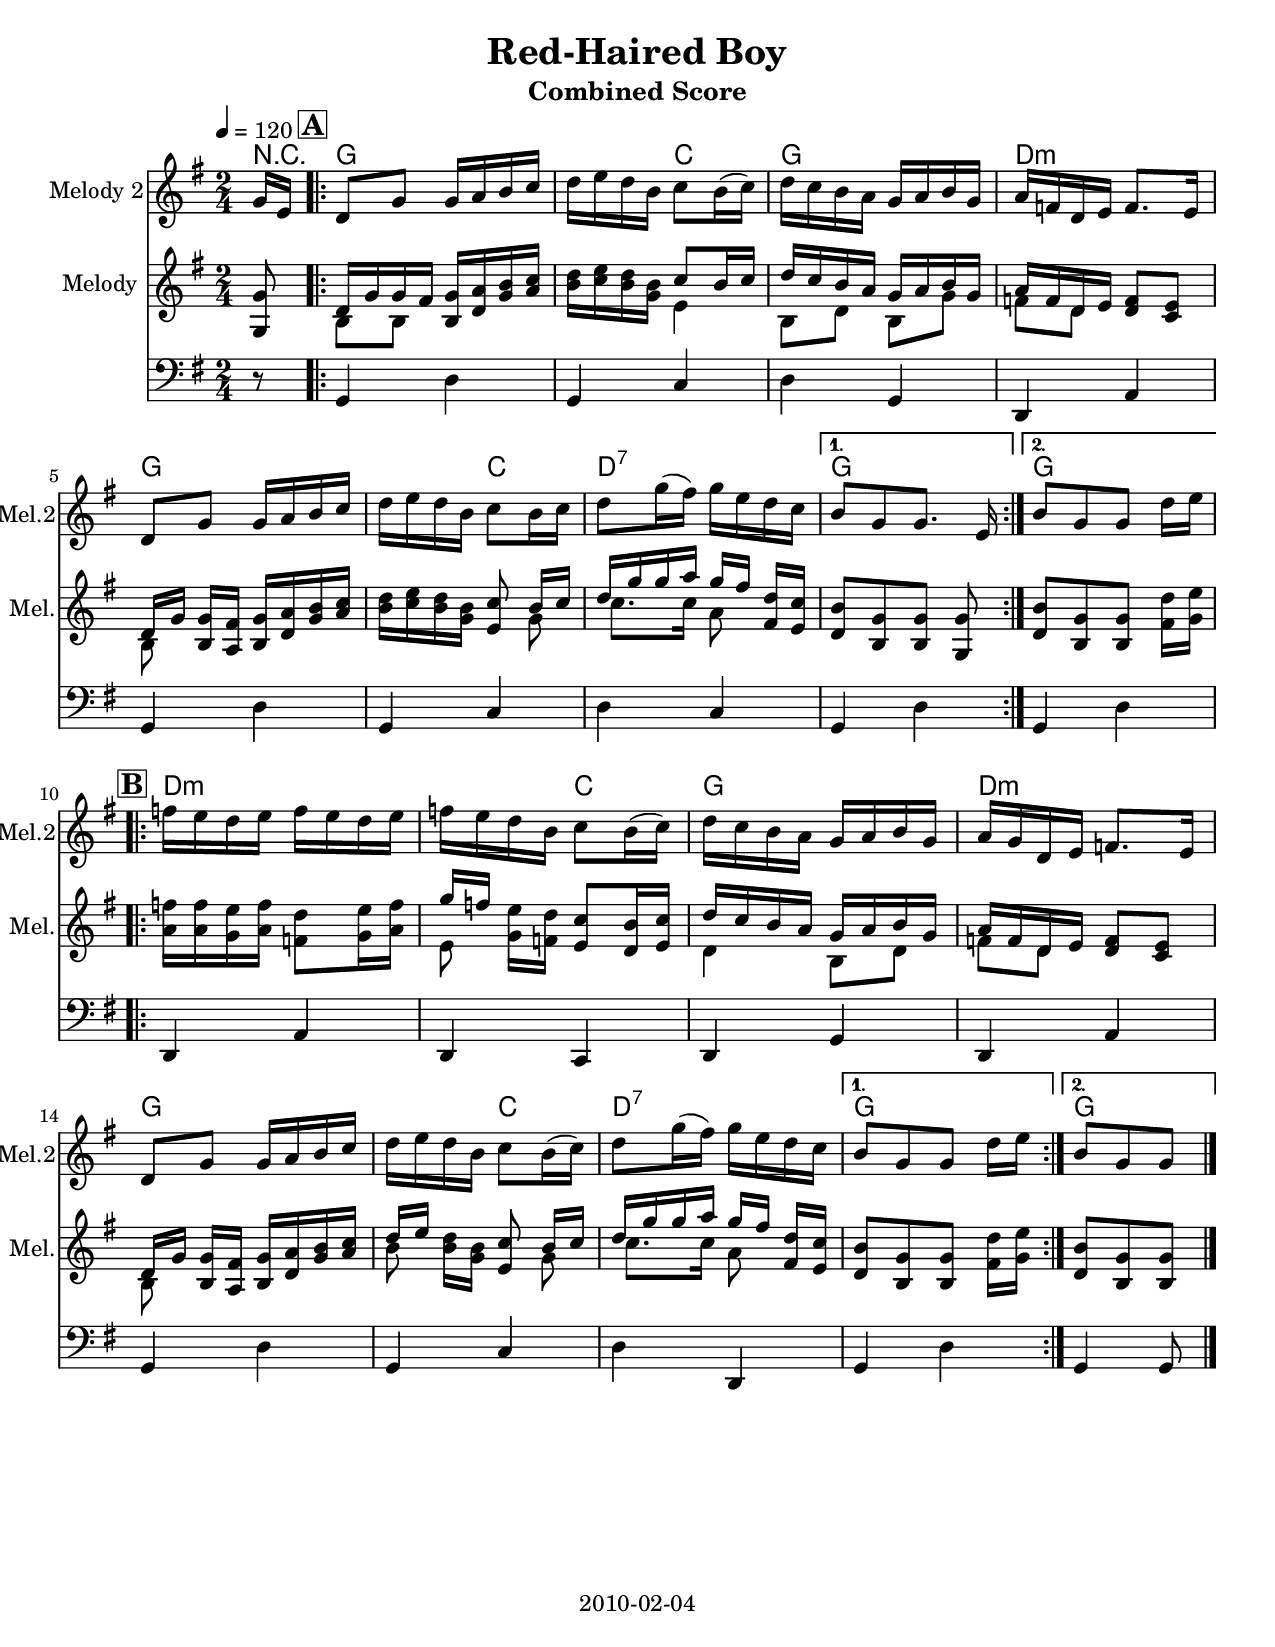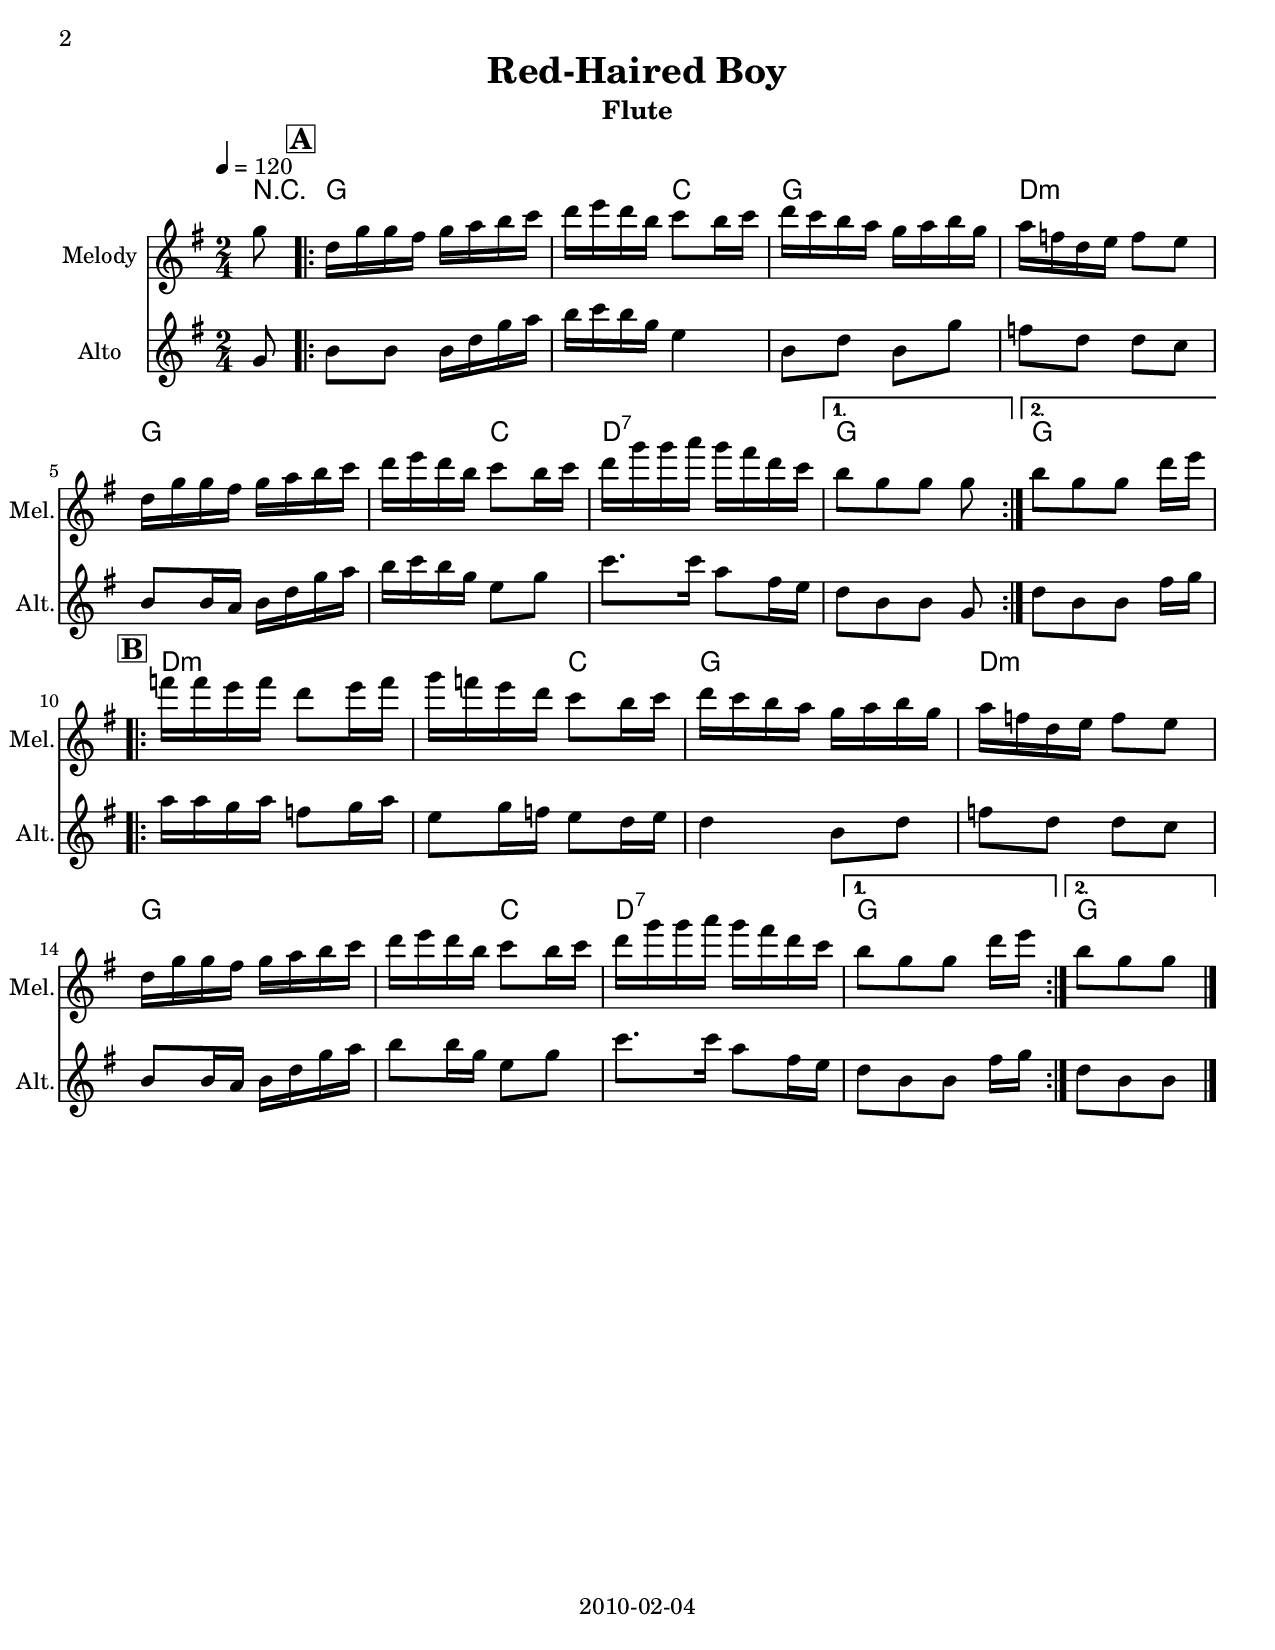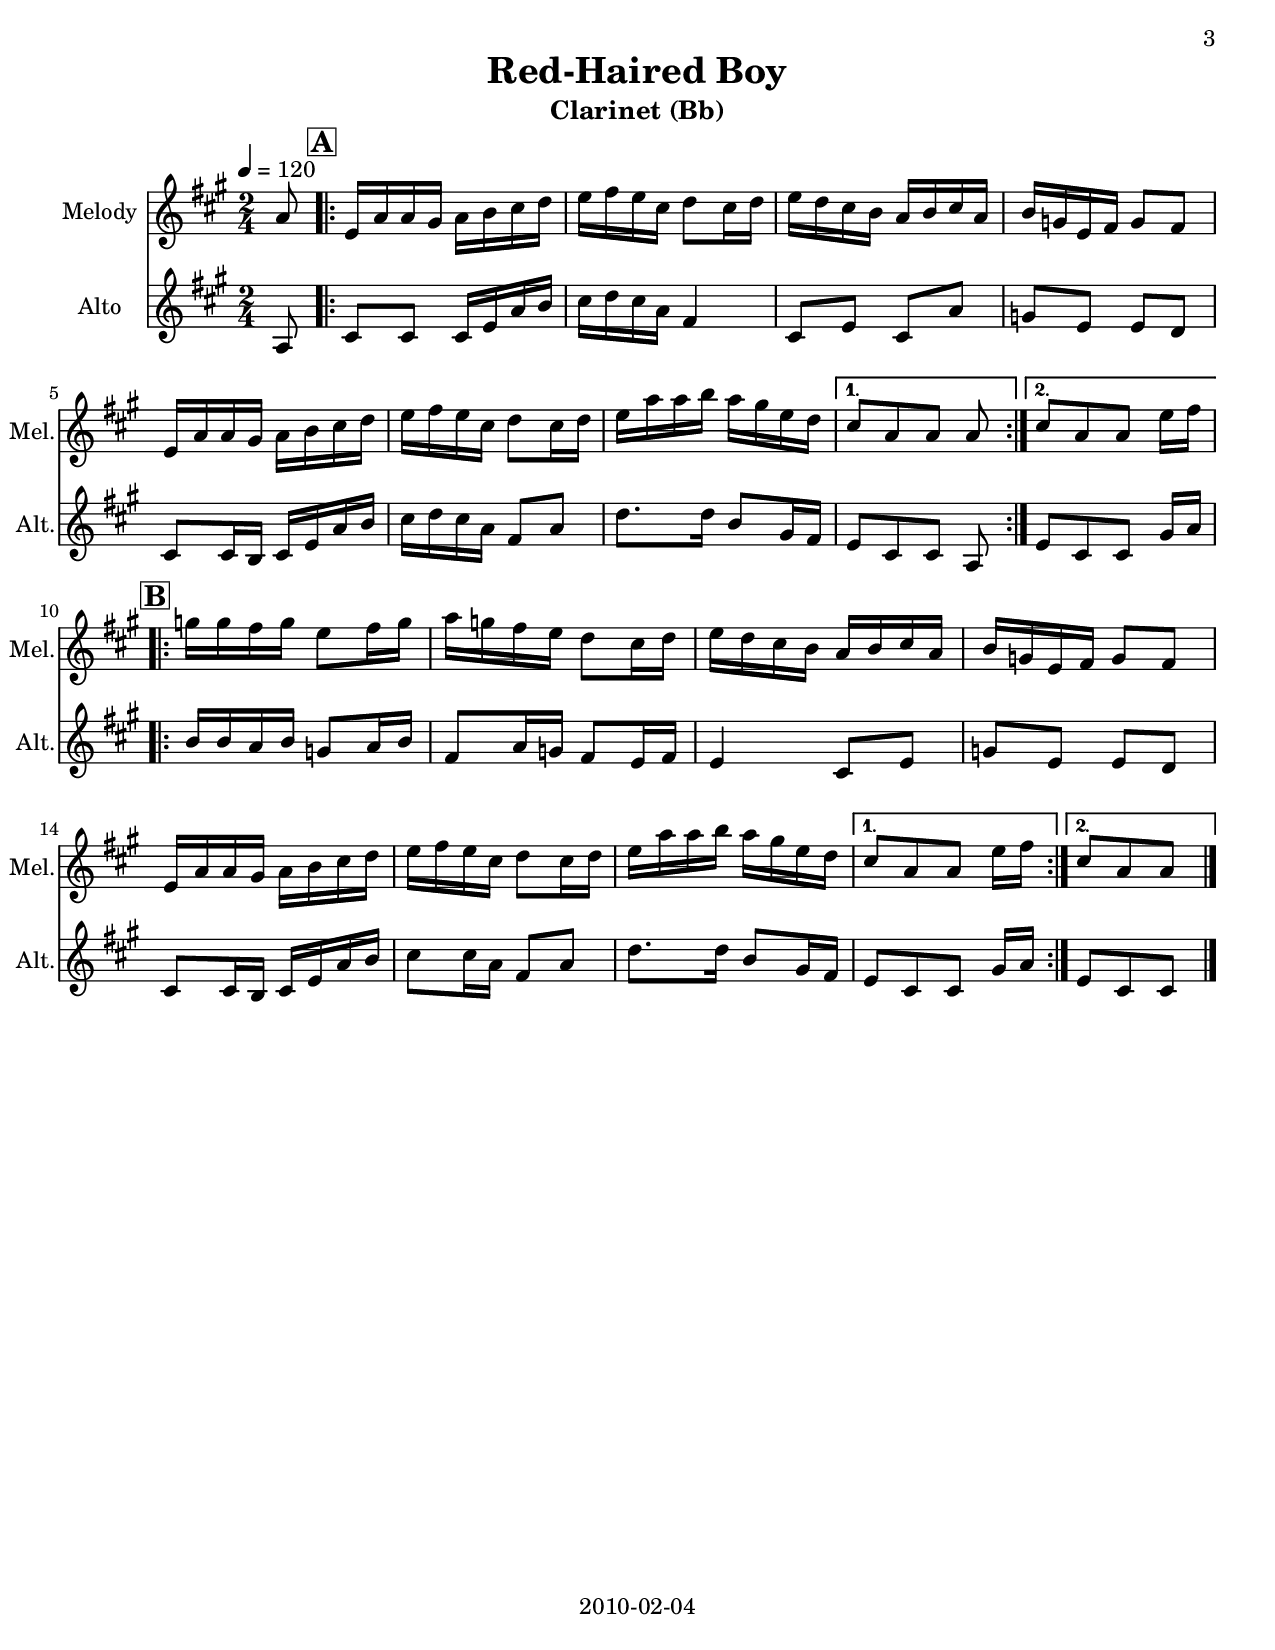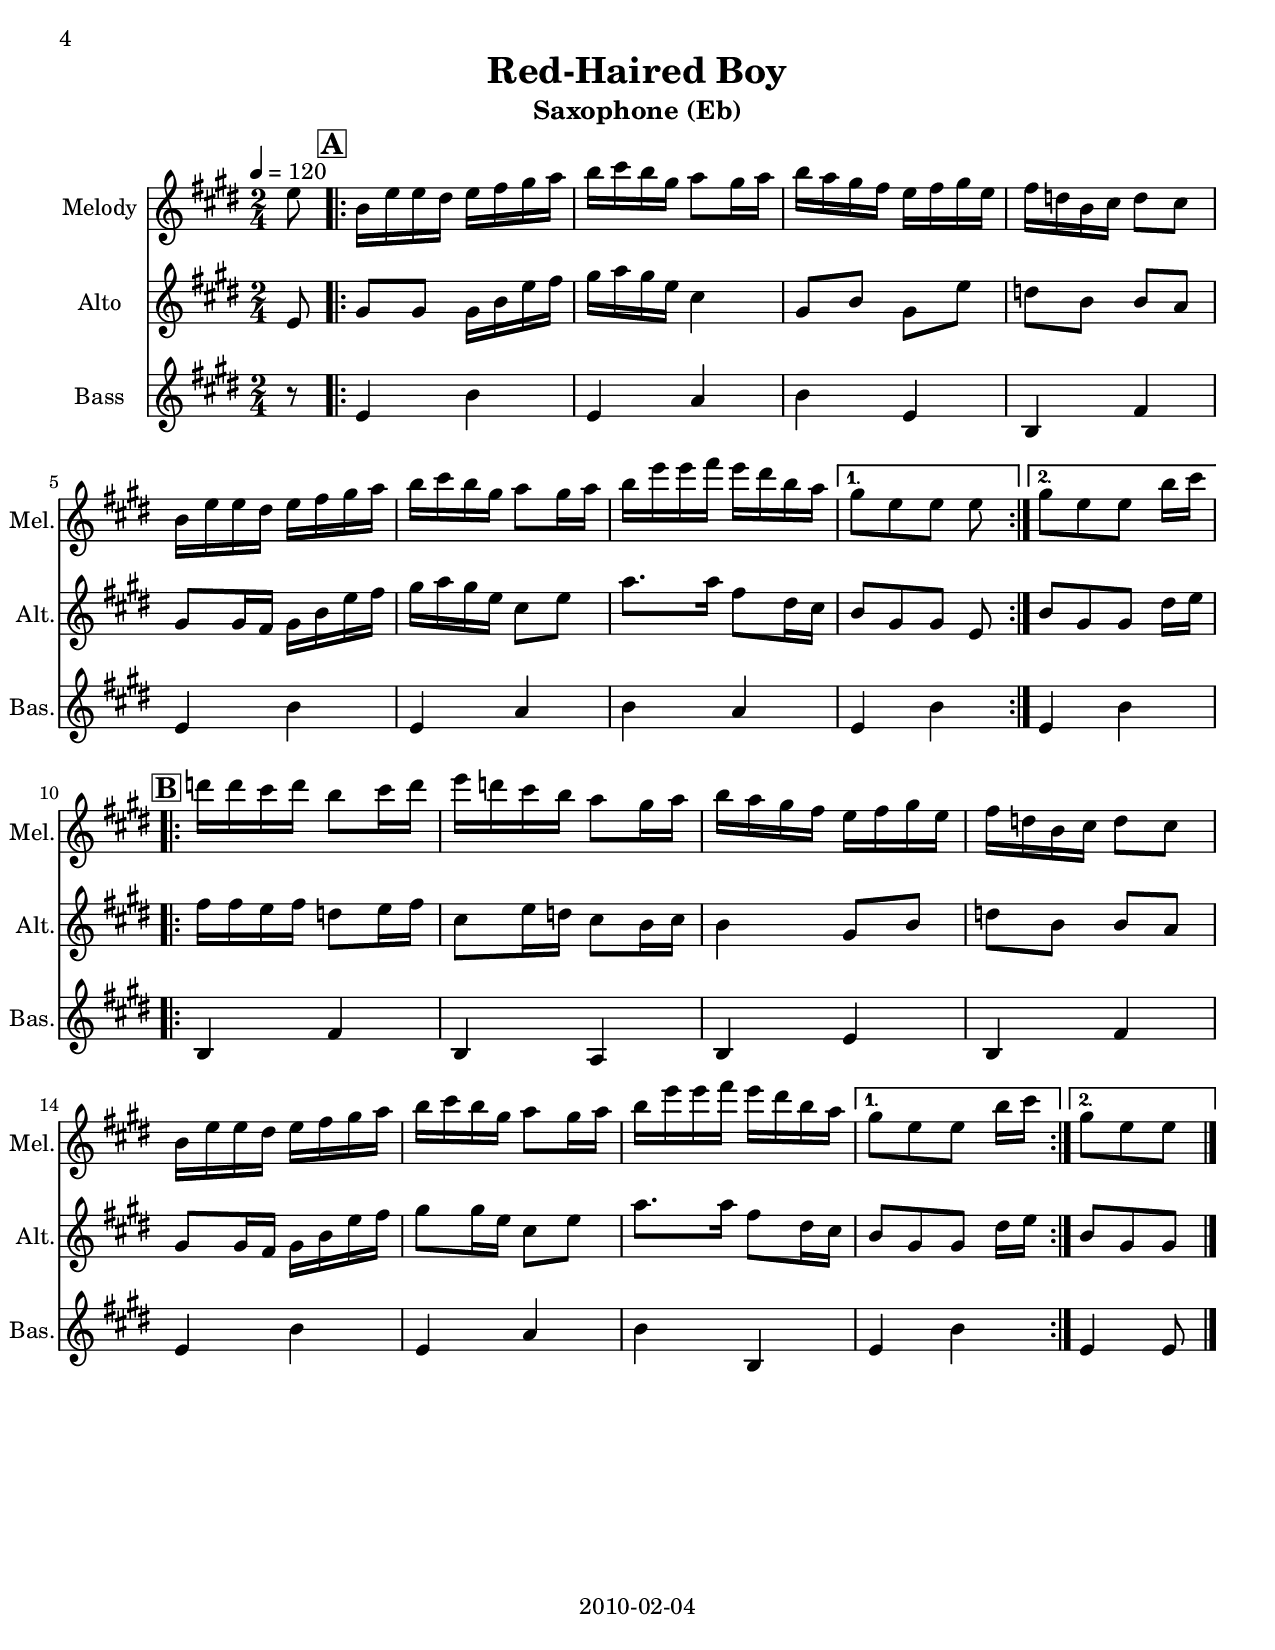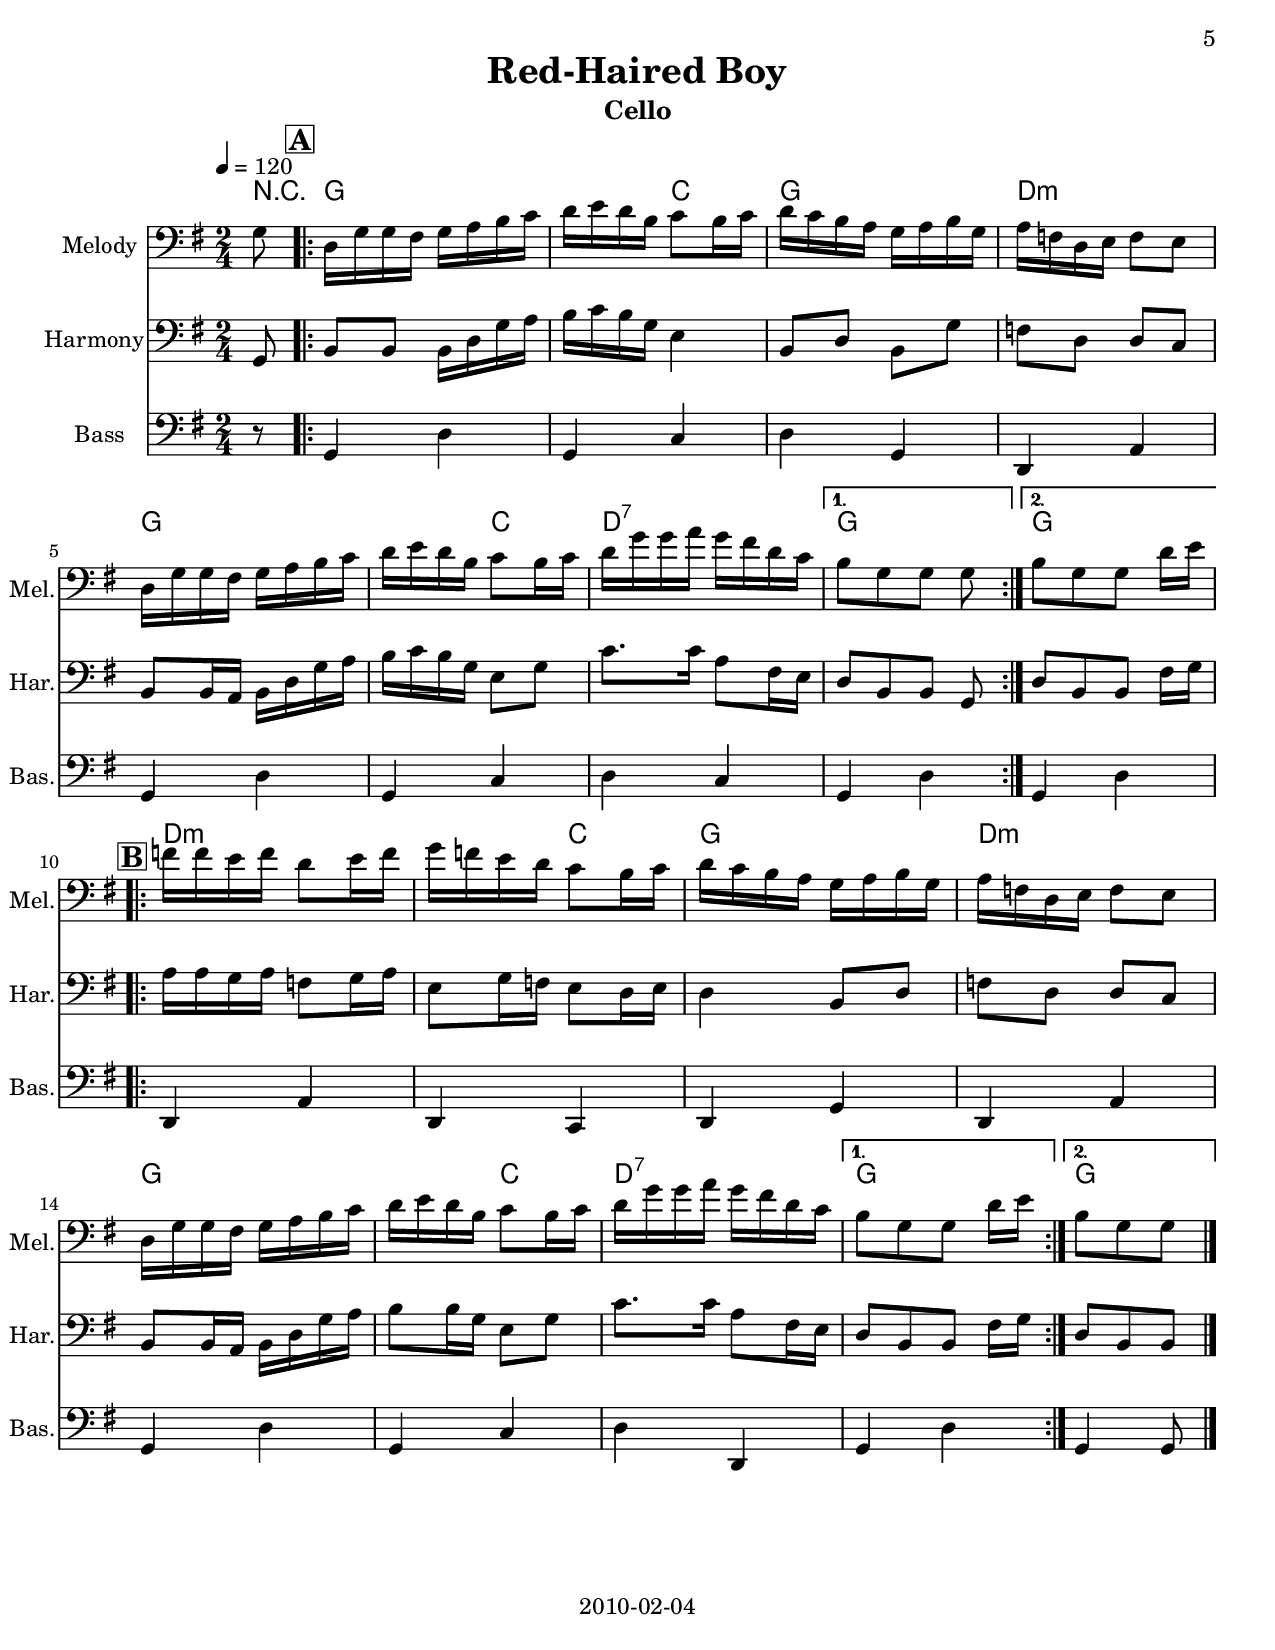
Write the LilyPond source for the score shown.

\version "2.12.0"
\header {
  title = "Red-Haired Boy"
  piece = "Traditional"
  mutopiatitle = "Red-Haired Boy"
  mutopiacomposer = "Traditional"
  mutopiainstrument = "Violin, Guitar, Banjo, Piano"
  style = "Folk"
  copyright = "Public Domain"
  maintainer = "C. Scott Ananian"
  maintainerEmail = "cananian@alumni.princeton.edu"
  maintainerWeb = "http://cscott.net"
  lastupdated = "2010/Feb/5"
  meter = 120
}
#(set-default-paper-size "letter")

\paper {
  scoreTitleMarkup = \bookTitleMarkup
  bookTitleMarkup = \markup {}
  ragged-bottom = ##t
  oddFooterMarkup = \markup { \fill-line { 2010-02-04 } }
}

linebreaks = {
  \time 2/4
  \partial 8
  s8 |
  \repeat volta 2 {
    s2 \noBreak | s2 \noBreak | s2 \noBreak | s2 \break |
    s2 \noBreak | s2 \noBreak | s2 \noBreak |
  }
  \alternative {
    { s2 \noBreak | }
    { s2 \break | }
  }

  \repeat volta 2 {
    s2 \noBreak | s2 \noBreak | s2 \noBreak | s2 \break |
    s2 \noBreak | s2 \noBreak | s2 \noBreak |
  }
  \alternative {
    { s2 \noBreak | }
    { s4 s8 }
  }
}

melody = \transpose a g \relative a' {
  \set Score.markFormatter = #format-mark-box-letters
  \time 2/4
  \tempo 4=120

  \key a \major

  \partial 8
  a='8 |
  \mark\default % A part
  \repeat volta 2 {
    e='16 a a gis a b cis d |
    e=''16 fis e cis d8 cis16 d |
    e=''16 d cis b a b cis a |
    b='16 g e fis g8 fis |

    e='16 a a gis a b cis d |
    e=''16 fis e cis d8 cis16 d |
    e=''16[ a a b] a gis e d |
  }
  \alternative {
    { cis=''8[ a a] a8 | }
    { cis=''8[ a a] e'=''16 fis | }
  }

  \mark\default % B part
  \repeat volta 2 {
    g=''16 g fis g e8 fis16 g |
    a=''16 g fis e d8 cis16 d |
    e=''16 d cis b a b cis a |
    b='16 g e fis g8 fis |

    e='16 a a gis a b cis d |
    e=''16 fis e cis d8 cis16 d |
    e=''16[ a a b] a gis e d |
  }
  \alternative {
    { cis=''8[ a a] e'=''16 fis | }
    { cis=''8[ a a] }
  }
  \bar "|."
}

alto = \transpose a g \relative a {
  \time 2/4
  \tempo 4=120

  \key a \major

  \partial 8
  a=8 |
  \mark\default % A part
  \repeat volta 2 {
    cis='8 cis cis16 e a b |
    cis=''16 d cis a fis4 |
    cis='8 e cis a' |
    g='8 e e d |

    cis='8 cis16 b cis16 e a b |
    cis=''16 d cis a fis8 a |
    d=''8. d16 b8 gis16 fis |
  }
  \alternative {
    { e='8[ cis cis] a | }
    { e'='8[ cis cis] gis'16 a | }
  }

  \mark\default % B part
  \repeat volta 2 {
    b='16 b a b g8 a16 b |
    fis='8 a16 g fis8 e16 fis |
    e='4 cis8 e |
    g='8 e e d |

    cis='8 cis16 b cis16 e a b |
    cis=''8 cis16 a fis8 a |
    d=''8. d16 b8 gis16 fis |
  }
  \alternative {
    { e='8[ cis cis] gis'16 a | }
    { e='8[ cis cis] }
  }
  \bar "|."
}

melodyB = \transpose a g \relative a' {
  \set Score.markFormatter = #format-mark-box-letters
  \time 2/4
  \tempo 4=120

  \key a \major

  \partial 8
  a='16 fis |
  \mark\default % A part
  \repeat volta 2 {
    e='8 a a16 b cis d |
    e=''16 fis e cis d8 cis16( d) |
    e=''16 d cis b a b cis a |
    b='16 g e fis g8. fis16 |

    e='8 a a16 b cis d |
    e=''16 fis e cis d8 cis16 d |
    e=''8 a16( gis) a fis e d |
  }
  \alternative {
    { cis=''8[ a a8.] fis16 | }
    { cis'=''8[ a a] e'=''16 fis | }
  }

  \mark\default % B part
  \repeat volta 2 {
    g=''16 fis e fis g fis e fis |
    g=''16 fis e cis d8 cis16( d) |
    e=''16 d cis b a b cis a |
    b='16 a e fis g8. fis16 |

    e='8 a a16 b cis d |
    e=''16 fis e cis d8 cis16( d) |
    e=''8 a16( gis) a fis e d |
  }
  \alternative {
    { cis=''8[ a a] e'=''16 fis | }
    { cis=''8[ a a] }
  }
  \bar "|."
}

bass = \transpose a g \relative c, {
  \time 2/4
  \tempo 4=120

  \key a \major

  \partial 8
  r8 |
  \repeat volta 2 {
    a=,,4 e' | a, d | e a, | e b' | a e' | a, d | e d |
  }
  \alternative {
    { a=,,4 e' }
    { a,=,,4 e' }
  }

  \repeat volta 2 {
    e,=,,4 b' | e, d | e a | e b' | a=,, e' | a, d | e e, |
  }
  \alternative {
    { a=,,4 e' }
    { a,=,,4 a8 }
  }
  \bar "|."
}

harmonies = \transpose a g \chordmode {
  \set Score.markFormatter = #format-mark-box-letters
  \time 2/4

  \partial 8
  r8 |
  \repeat volta 2 {
    a4 a | a d | a a | e:m e:m | a a | a d | e:7 e:7 |
  }
  \alternative {
    { a4 a }
    { \set chordChanges = ##f a4
      \set chordChanges = ##t a }
  }

  \repeat volta 2 {
    e4:m e:m | e:m d | a a | e:m e:m | a a | a d | e:7 e:7 |
  }
  \alternative {
    { a4 a }
    { \set chordChanges = ##f a4
      \set chordChanges = ##t a8 }
  }
  \bar "|."
}

% combined score
\score {
  <<
    \context ChordNames {
         \set chordChanges = ##t
         << \harmonies \linebreaks >>
    }
    \new Staff <<
      \set Staff.instrumentName = "Melody 2"
      \set Staff.shortInstrumentName = "Mel.2"
      \set Staff.printPartCombineTexts = ##f
      \melodyB
    >>
    \new Staff <<
      \set Staff.instrumentName = "Melody"
      \set Staff.shortInstrumentName = "Mel."
      \set Staff.printPartCombineTexts = ##f
      \partcombine \melody \alto
    >>
    \new Staff <<
      \clef bass
      \transpose c c' \bass
    >>
  >>
  \layout { }
  \header {
    instrument = "Combined Score"
  }
}
				
% flute score
\score {
  <<
    \context ChordNames {
         \set chordChanges = ##t
         \harmonies
    }
    \context Staff = fluteA {
      \set Staff.instrumentName = "Melody"
      \set Staff.shortInstrumentName = "Mel."
      \transpose c c' \melody
    }
    \context Staff = fluteB {
      \set Staff.instrumentName = "Alto"
      \set Staff.shortInstrumentName = "Alt."
      \transpose c c' \alto
    }
  >>
  \header {
    instrument = "Flute"
    breakbefore=##t
  }
}

% clarinet score (transposed to Bb)
\score {
  <<
    \context Staff = clarinetA {
      \set Staff.instrumentName = "Melody"
      \set Staff.shortInstrumentName = "Mel."
      \transpose bes c' { \melody }
    }
    \context Staff = clarinetB {
      \set Staff.instrumentName = "Alto"
      \set Staff.shortInstrumentName = "Alt."
      \transpose bes c' { \alto }

    }
  >>
  \header {
    instrument = "Clarinet (Bb)"
    breakbefore=##t
  }
}

% saxophone score (transposed to Bb)
\score {
  <<
    \context Staff = saxophoneA {
      \set Staff.instrumentName = "Melody"
      \set Staff.shortInstrumentName = "Mel."
      \transpose ees c' { \melody }
    }
    \context Staff = saxophoneB {
      \set Staff.instrumentName = "Alto"
      \set Staff.shortInstrumentName = "Alt."
      \transpose ees c' { \alto }
    }
    \context Staff = saxophoneC {
      \set Staff.instrumentName = "Bass"
      \set Staff.shortInstrumentName = "Bas."
      \transpose ees c''' \bass
    }
  >>
  \header {
    instrument = "Saxophone (Eb)"
    breakbefore=##t
  }
}

% cello score (octave-shifted)
\score {
  <<
    \context ChordNames {
         \set chordChanges = ##t
         \harmonies
    }
    \context Staff = celloA {
      \set Staff.instrumentName = "Melody"
      \set Staff.shortInstrumentName = "Mel."
      \transpose c c, << \clef bass \melody >> % 2 octaves down
    }
    \context Staff = celloB {
      \set Staff.instrumentName = "Harmony"
      \set Staff.shortInstrumentName = "Har."
      \transpose c c, << \clef bass \alto >> % 2 octaves down
    }
    \context Staff = celloC {
      \set Staff.instrumentName = "Bass"
      \set Staff.shortInstrumentName = "Bas."
      \transpose c c' << \clef bass \bass >> % 1 octave up
    }
  >>
  \header {
    instrument = "Cello"
    breakbefore=##t
  }
}


% midi score.
\score {
  \unfoldRepeats
  \context PianoStaff <<
    \context Staff=melody <<
       \set Staff.midiInstrument = "fiddle"
       r1\pp \melody
     >>
    \context Staff=alto <<
       \set Staff.midiInstrument = "fiddle"
       r1\pp \alto
     >>
    \context Staff=bass <<
      \set Staff.midiInstrument = "acoustic bass"
      r1\ff
      \bass
    >>
%{
    \context Staff=chords <<
      \set Staff.midiInstrument = "pizzicato strings"
      r1\pp
      \harmonies
    >>
%}
  >>

  \midi {
    \context {
      \Score
      tempoWholesPerMinute = #(ly:make-moment 120 4)
      }
    }
}
